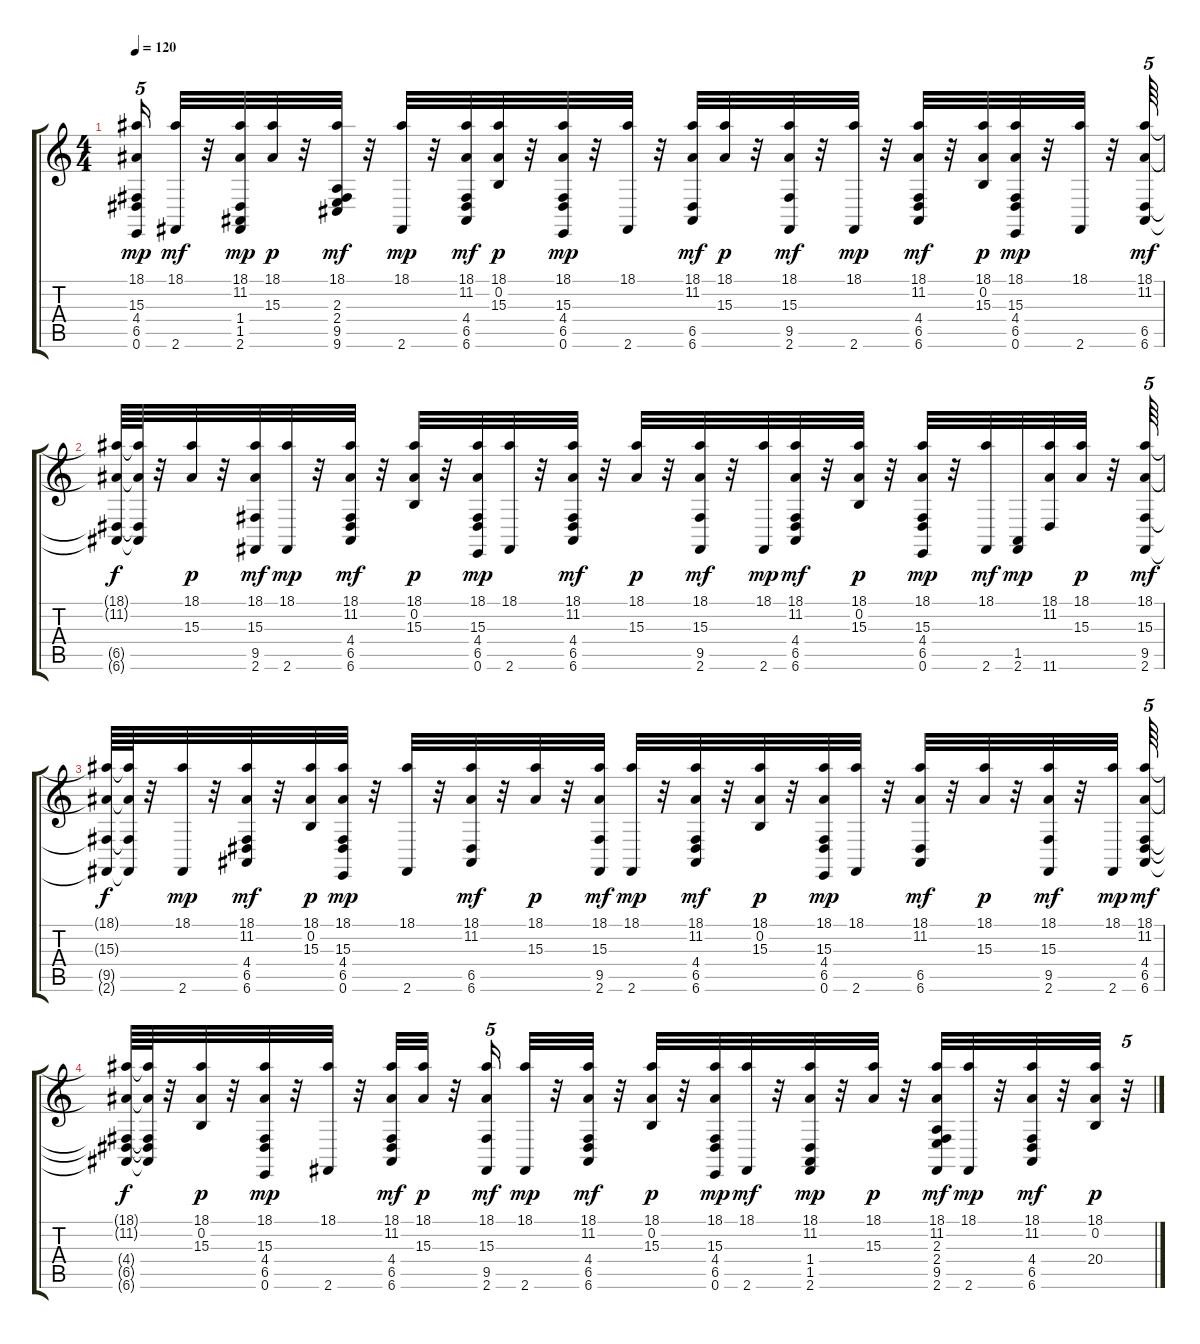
\track "" {instrument drawbarorgan}
\staff {score tabs}
\tuning (E4 B3 G3 D3 A2 E2) {hide}
\ts (4 4)
\tempo 120
\clef g2
\ks c
(18.1 15.3 4.4 6.5 0.6).16{tu (5 4) dy mp} (18.1 2.6).32{dy mf} r.32 (18.1 11.2 1.4 1.5 2.6).32{dy mp} (18.1 15.3).32{dy p} r.32 (18.1 2.3 2.4 9.5 9.6).32{dy mf} r.32 (18.1 2.6).32{dy mp} r.32 (18.1 11.2 4.4 6.5 6.6).32{dy mf} (18.1 0.2 15.3).32{dy p} r.32 (18.1 15.3 4.4 6.5 0.6).32{dy mp} r.32 (18.1 2.6).32 r.32 (18.1 11.2 6.5 6.6).32{dy mf} (18.1 15.3).32{dy p} r.32 (18.1 15.3 9.5 2.6).32{dy mf} r.32 (18.1 2.6).32{dy mp} r.32 (18.1 11.2 4.4 6.5 6.6).32{dy mf} r.32 (18.1 0.2 15.3).32{dy p} (18.1 15.3 4.4 6.5 0.6).32{dy mp} r.32 (18.1 2.6).32 r.32 (18.1 11.2 6.5 6.6).64{tu (5 4) dy mf} |
(18.1{t} 11.2{t} 6.5{t} 6.6{t}).64{dy f} (18.1{t} 11.2{t} 6.5{t} 6.6{t}).64 r.32 (18.1 15.3).32{dy p} r.32 (18.1 15.3 9.5 2.6).32{dy mf} (18.1 2.6).32{dy mp} r.32 (18.1 11.2 4.4 6.5 6.6).32{dy mf} r.32 (18.1 0.2 15.3).32{dy p} r.32 (18.1 15.3 4.4 6.5 0.6).32{dy mp} (18.1 2.6).32 r.32 (18.1 11.2 4.4 6.5 6.6).32{dy mf} r.32 (18.1 15.3).32{dy p} r.32 (18.1 15.3 9.5 2.6).32{dy mf} r.32 (18.1 2.6).32{dy mp} (18.1 11.2 4.4 6.5 6.6).32{dy mf} r.32 (18.1 0.2 15.3).32{dy p} r.32 (18.1 15.3 4.4 6.5 0.6).32{dy mp} r.32 (18.1 2.6).32{dy mf} (1.5 2.6).32{dy mp} (18.1 11.2 11.6).32 (18.1 15.3).32{dy p} r.32 (18.1 15.3 9.5 2.6).64{tu (5 4) dy mf} |
(18.1{t} 15.3{t} 9.5{t} 2.6{t}).64{dy f} (18.1{t} 15.3{t} 9.5{t} 2.6{t}).64 r.32 (18.1 2.6).32{dy mp} r.32 (18.1 11.2 4.4 6.5 6.6).32{dy mf} r.32 (18.1 0.2 15.3).32{dy p} (18.1 15.3 4.4 6.5 0.6).32{dy mp} r.32 (18.1 2.6).32 r.32 (18.1 11.2 6.5 6.6).32{dy mf} r.32 (18.1 15.3).32{dy p} r.32 (18.1 15.3 9.5 2.6).32{dy mf} (18.1 2.6).32{dy mp} r.32 (18.1 11.2 4.4 6.5 6.6).32{dy mf} r.32 (18.1 0.2 15.3).32{dy p} r.32 (18.1 15.3 4.4 6.5 0.6).32{dy mp} (18.1 2.6).32 r.32 (18.1 11.2 6.5 6.6).32{dy mf} r.32 (18.1 15.3).32{dy p} r.32 (18.1 15.3 9.5 2.6).32{dy mf} r.32 (18.1 2.6).32{dy mp} (18.1 11.2 4.4 6.5 6.6).64{tu (5 4) dy mf} |
(18.1{t} 11.2{t} 4.4{t} 6.5{t} 6.6{t}).64{dy f} (18.1{t} 11.2{t} 4.4{t} 6.5{t} 6.6{t}).64 r.32 (18.1 0.2 15.3).32{dy p} r.32 (18.1 15.3 4.4 6.5 0.6).32{dy mp} r.32 (18.1 2.6).32 r.32 (18.1 11.2 4.4 6.5 6.6).32{dy mf} (18.1 15.3).32{dy p} r.32 (18.1 15.3 9.5 2.6).16{tu (5 4) dy mf} (18.1 2.6).32{dy mp} r.32 (18.1 11.2 4.4 6.5 6.6).32{dy mf} r.32 (18.1 0.2 15.3).32{dy p} r.32 (18.1 15.3 4.4 6.5 0.6).32{dy mp} (18.1 2.6).32{dy mf} r.32 (18.1 11.2 1.4 1.5 2.6).32{dy mp} r.32 (18.1 15.3).32{dy p} r.32 (18.1 11.2 2.3 2.4 9.5 2.6).32{dy mf} (18.1 2.6).32{dy mp} r.32 (18.1 11.2 4.4 6.5 6.6).32{dy mf} r.32 (18.1 0.2 20.4).32{dy p} r.32{tu (5 4)}
